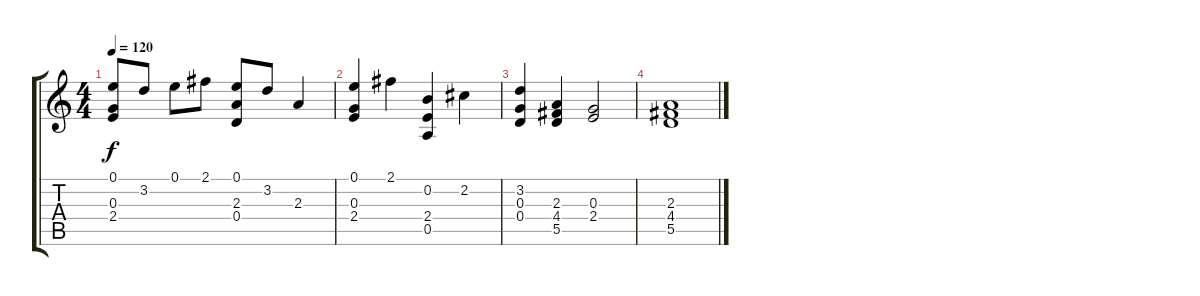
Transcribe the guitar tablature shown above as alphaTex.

\track "" {instrument acousticguitarsteel}
\staff {score tabs}
\tuning (E4 B3 G3 D3 A2 E2) {hide}
\ts (4 4)
\tempo 120
\clef g2
\ks c
(0.1 0.3 2.4).8{dy f} 3.2.8 0.1.8 2.1.8 (0.1 2.3 0.4).8 3.2.8 2.3.4 |
(0.1 0.3 2.4).4 2.1.4 (0.2 2.4 0.5).4 2.2.4 |
(3.2 0.3 0.4).4 (2.3 4.4 5.5).4 (0.3 2.4).2 |
(2.3 4.4 5.5).1
